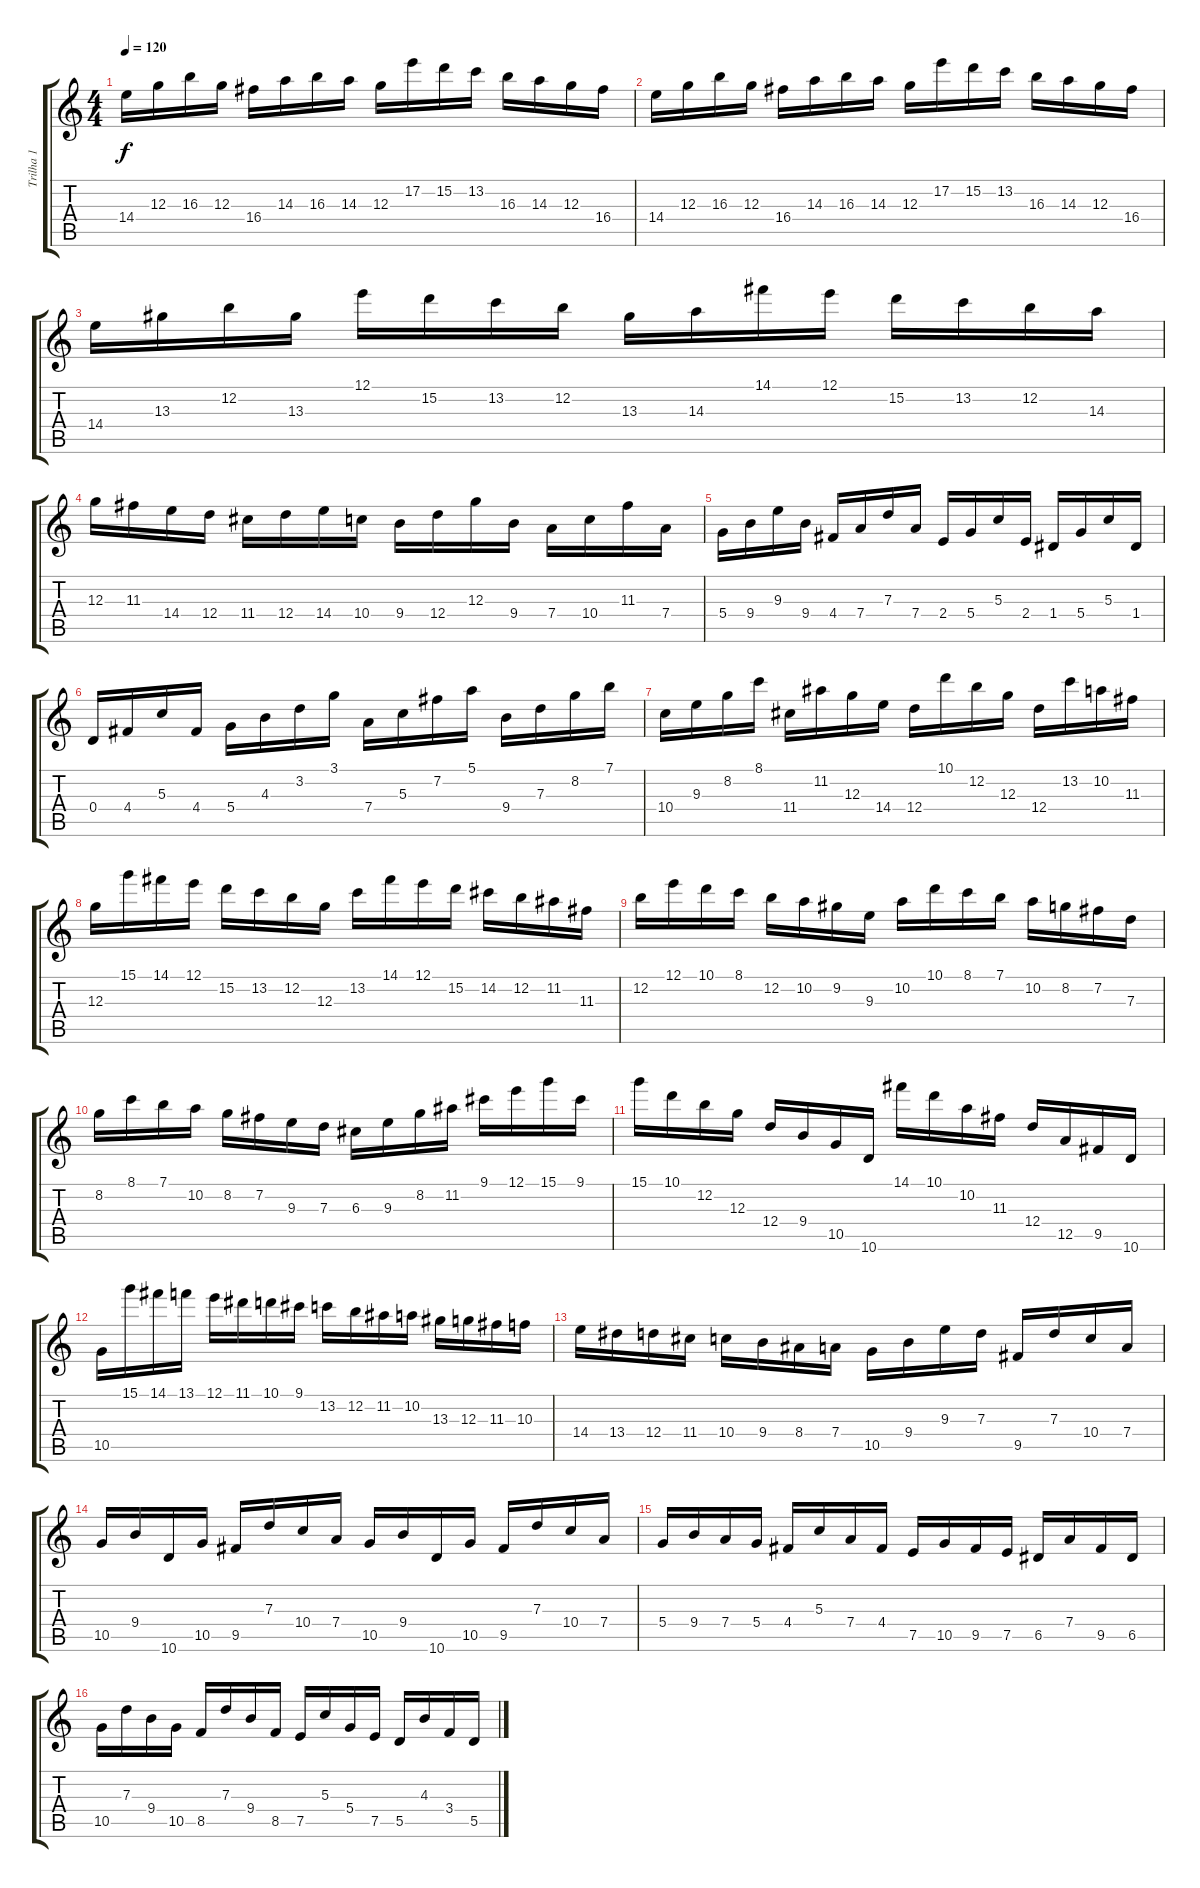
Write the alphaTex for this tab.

\track ("Trilha 1" "Trilha 1") {instrument acousticguitarnylon}
\staff {score tabs}
\tuning (E4 B3 G3 D3 A2 E2) {hide}
\ts (4 4)
\tempo 120
\clef g2
\ks c
14.4.16{dy f} 12.3.16 16.3.16 12.3.16 16.4.16 14.3.16 16.3.16 14.3.16 12.3.16 17.2.16 15.2.16 13.2.16 16.3.16 14.3.16 12.3.16 16.4.16 |
14.4.16 12.3.16 16.3.16 12.3.16 16.4.16 14.3.16 16.3.16 14.3.16 12.3.16 17.2.16 15.2.16 13.2.16 16.3.16 14.3.16 12.3.16 16.4.16 |
14.4.16 13.3.16 12.2.16 13.3.16 12.1.16 15.2.16 13.2.16 12.2.16 13.3.16 14.3.16 14.1.16 12.1.16 15.2.16 13.2.16 12.2.16 14.3.16 |
12.3.16 11.3.16 14.4.16 12.4.16 11.4.16 12.4.16 14.4.16 10.4.16 9.4.16 12.4.16 12.3.16 9.4.16 7.4.16 10.4.16 11.3.16 7.4.16 |
5.4.16 9.4.16 9.3.16 9.4.16 4.4.16 7.4.16 7.3.16 7.4.16 2.4.16 5.4.16 5.3.16 2.4.16 1.4.16 5.4.16 5.3.16 1.4.16 |
0.4.16 4.4.16 5.3.16 4.4.16 5.4.16 4.3.16 3.2.16 3.1.16 7.4.16 5.3.16 7.2.16 5.1.16 9.4.16 7.3.16 8.2.16 7.1.16 |
10.4.16 9.3.16 8.2.16 8.1.16 11.4.16 11.2.16 12.3.16 14.4.16 12.4.16 10.1.16 12.2.16 12.3.16 12.4.16 13.2.16 10.2.16 11.3.16 |
12.3.16 15.1.16 14.1.16 12.1.16 15.2.16 13.2.16 12.2.16 12.3.16 13.2.16 14.1.16 12.1.16 15.2.16 14.2.16 12.2.16 11.2.16 11.3.16 |
12.2.16 12.1.16 10.1.16 8.1.16 12.2.16 10.2.16 9.2.16 9.3.16 10.2.16 10.1.16 8.1.16 7.1.16 10.2.16 8.2.16 7.2.16 7.3.16 |
8.2.16 8.1.16 7.1.16 10.2.16 8.2.16 7.2.16 9.3.16 7.3.16 6.3.16 9.3.16 8.2.16 11.2.16 9.1.16 12.1.16 15.1.16 9.1.16 |
15.1.16 10.1.16 12.2.16 12.3.16 12.4.16 9.4.16 10.5.16 10.6.16 14.1.16 10.1.16 10.2.16 11.3.16 12.4.16 12.5.16 9.5.16 10.6.16 |
10.5.16 15.1.16 14.1.16 13.1.16 12.1.16 11.1.16 10.1.16 9.1.16 13.2.16 12.2.16 11.2.16 10.2.16 13.3.16 12.3.16 11.3.16 10.3.16 |
14.4.16 13.4.16 12.4.16 11.4.16 10.4.16 9.4.16 8.4.16 7.4.16 10.5.16 9.4.16 9.3.16 7.3.16 9.5.16 7.3.16 10.4.16 7.4.16 |
10.5.16 9.4.16 10.6.16 10.5.16 9.5.16 7.3.16 10.4.16 7.4.16 10.5.16 9.4.16 10.6.16 10.5.16 9.5.16 7.3.16 10.4.16 7.4.16 |
5.4.16 9.4.16 7.4.16 5.4.16 4.4.16 5.3.16 7.4.16 4.4.16 7.5.16 10.5.16 9.5.16 7.5.16 6.5.16 7.4.16 9.5.16 6.5.16 |
10.5.16 7.3.16 9.4.16 10.5.16 8.5.16 7.3.16 9.4.16 8.5.16 7.5.16 5.3.16 5.4.16 7.5.16 5.5.16 4.3.16 3.4.16 5.5.16
